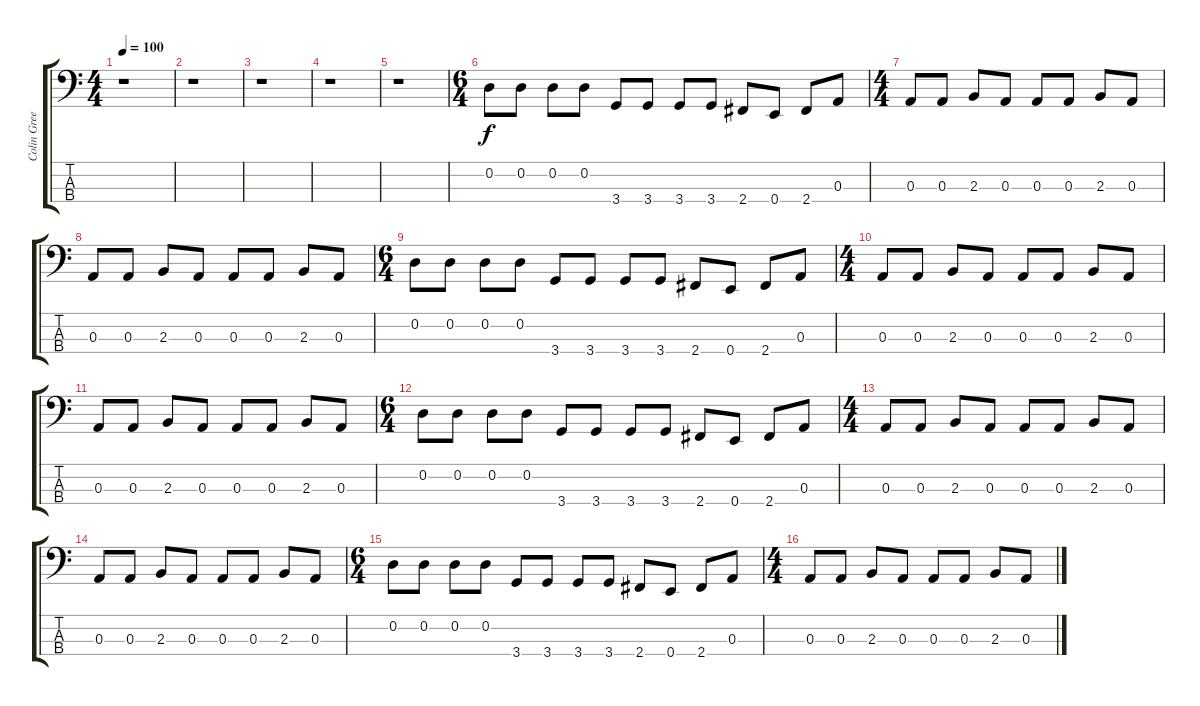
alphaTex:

\track ("Colin Greenwood" "Colin Gree") {instrument electricbassfinger}
\staff {score tabs}
\tuning (G2 D2 A1 E1) {hide}
\ts (4 4)
\tempo 100
\clef f4
\ks c
r.1{dy f instrument electricbassfinger} |
r.1 |
r.1 |
r.1 |
r.1 |
\ts (6 4)
0.2.8 0.2.8 0.2.8 0.2.8 3.4.8 3.4.8 3.4.8 3.4.8 2.4.8 0.4.8 2.4.8 0.3.8 |
\ts (4 4)
0.3.8 0.3.8 2.3.8 0.3.8 0.3.8 0.3.8 2.3.8 0.3.8 |
0.3.8 0.3.8 2.3.8 0.3.8 0.3.8 0.3.8 2.3.8 0.3.8 |
\ts (6 4)
0.2.8 0.2.8 0.2.8 0.2.8 3.4.8 3.4.8 3.4.8 3.4.8 2.4.8 0.4.8 2.4.8 0.3.8 |
\ts (4 4)
0.3.8 0.3.8 2.3.8 0.3.8 0.3.8 0.3.8 2.3.8 0.3.8 |
0.3.8 0.3.8 2.3.8 0.3.8 0.3.8 0.3.8 2.3.8 0.3.8 |
\ts (6 4)
0.2.8 0.2.8 0.2.8 0.2.8 3.4.8 3.4.8 3.4.8 3.4.8 2.4.8 0.4.8 2.4.8 0.3.8 |
\ts (4 4)
0.3.8 0.3.8 2.3.8 0.3.8 0.3.8 0.3.8 2.3.8 0.3.8 |
0.3.8 0.3.8 2.3.8 0.3.8 0.3.8 0.3.8 2.3.8 0.3.8 |
\ts (6 4)
0.2.8 0.2.8 0.2.8 0.2.8 3.4.8 3.4.8 3.4.8 3.4.8 2.4.8 0.4.8 2.4.8 0.3.8 |
\ts (4 4)
0.3.8 0.3.8 2.3.8 0.3.8 0.3.8 0.3.8 2.3.8 0.3.8
